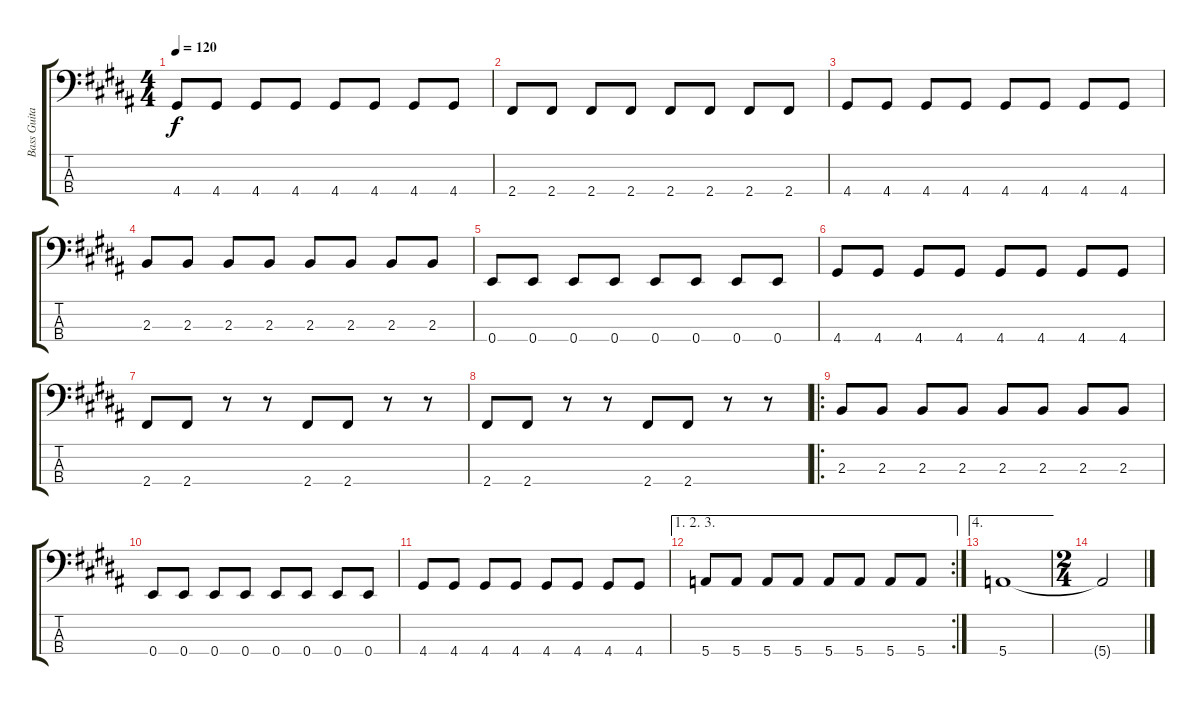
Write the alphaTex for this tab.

\track ("Bass Guitar" "Bass Guita") {instrument electricbassfinger}
\staff {score tabs}
\tuning (G2 D2 A1 E1) {hide}
\ts (4 4)
\tempo 120
\clef f4
\ks b
4.4.8{dy f} 4.4.8 4.4.8 4.4.8 4.4.8 4.4.8 4.4.8 4.4.8 |
2.4.8 2.4.8 2.4.8 2.4.8 2.4.8 2.4.8 2.4.8 2.4.8 |
4.4.8 4.4.8 4.4.8 4.4.8 4.4.8 4.4.8 4.4.8 4.4.8 |
2.3.8 2.3.8 2.3.8 2.3.8 2.3.8 2.3.8 2.3.8 2.3.8 |
0.4.8 0.4.8 0.4.8 0.4.8 0.4.8 0.4.8 0.4.8 0.4.8 |
4.4.8 4.4.8 4.4.8 4.4.8 4.4.8 4.4.8 4.4.8 4.4.8 |
2.4.8 2.4.8 r.8 r.8 2.4.8 2.4.8 r.8 r.8 |
2.4.8 2.4.8 r.8 r.8 2.4.8 2.4.8 r.8 r.8 |
\ro
2.3.8 2.3.8 2.3.8 2.3.8 2.3.8 2.3.8 2.3.8 2.3.8 |
0.4.8 0.4.8 0.4.8 0.4.8 0.4.8 0.4.8 0.4.8 0.4.8 |
4.4.8 4.4.8 4.4.8 4.4.8 4.4.8 4.4.8 4.4.8 4.4.8 |
\ae (1 2 3)
\rc 2
5.4.8 5.4.8 5.4.8 5.4.8 5.4.8 5.4.8 5.4.8 5.4.8 |
\ae 4
5.4.1 |
\ts (2 4)
5.4{t}.2
